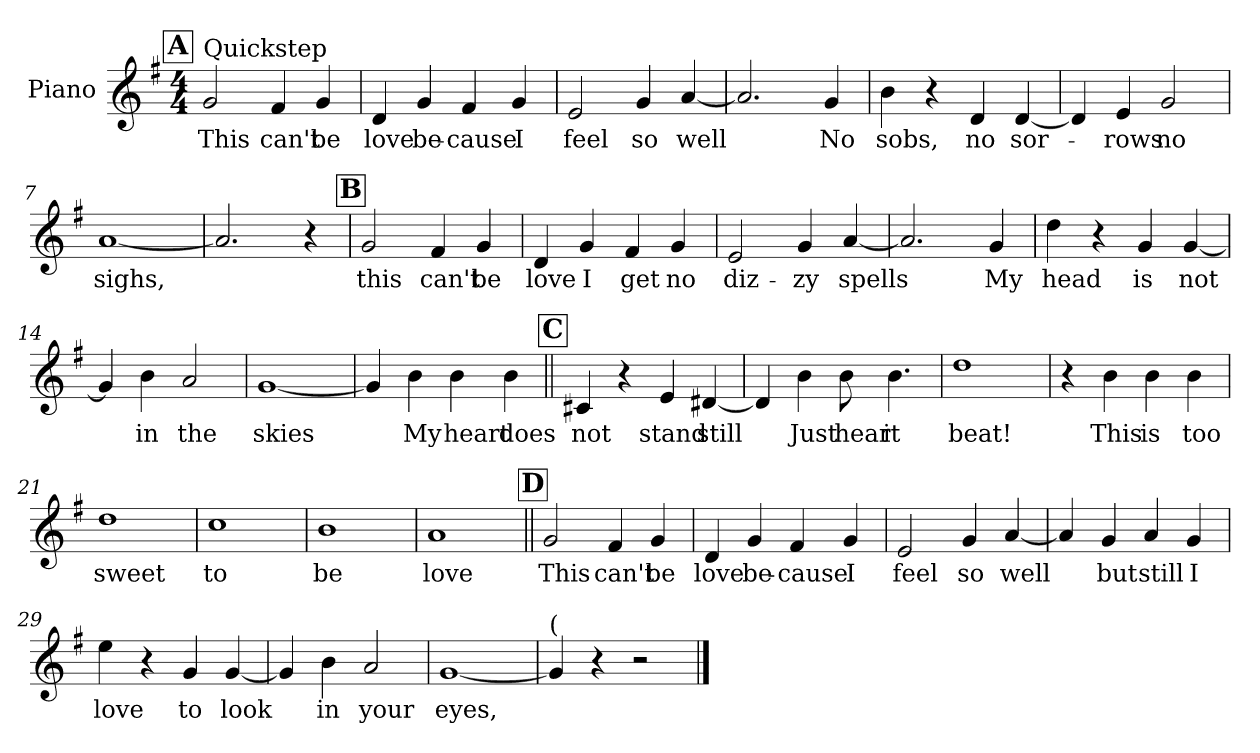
**kern	**text
*part1	*part1
*staff1	*staff1
*I"Piano	*
*I'Pno	*
*clefG2	*
*k[f#]	*
*G:	*
*M4/4	*
!!LO:REH:place=s1:a:t=A
=1	=1
!LO:TX:a:t=Quickstep	!
2g/	This
4f#/	can't
4g/	be
=2	=2
4d/	love
4g/	be-
4f#/	-cause
4g/	I
=3	=3
2e/	feel
4g/	so
[4a/	well
=4	=4
2.a/]	.
4g/	No
!!LO:LB:g=z
=5	=5
4b\	sobs,
4r	.
4d/	no
[4d/	sor-
=6	=6
4d/]	.
4e/	-rows
2g/	no
=7	=7
[1a	sighs,
=8	=8
2.a/]	.
4r	.
!!LO:LB:g=z
!!LO:REH:place=s1:a:t=B
=9	=9
2g/	this
4f#/	can't
4g/	be
=10	=10
4d/	love
4g/	I
4f#/	get
4g/	no
=11	=11
2e/	diz-
4g/	-zy
[4a/	spells
=12	=12
2.a/]	.
4g/	My
!!LO:LB:g=z
=13	=13
4dd\	head
4r	.
4g/	is
[4g/	not
=14	=14
4g/]	.
4b\	in
2a/	the
=15	=15
[1g	skies
=16	=16
4g/]	.
4b\	My
4b\	heart
4b\	does
!!LO:LB:g=z
!!LO:REH:place=s1:a:t=C
=17||	=17||
4c#X/	not
4r	.
4e/	stand
[4d#X/	still
=18	=18
4d#/]	.
4b\	Just
8b\	hear
4.b\	it
=19	=19
1dd	beat!
=20	=20
4r	.
4b\	This
4b\	is
4b\	too
!!LO:LB:g=z
=21	=21
1dd	sweet
=22	=22
1cc	to
=23	=23
1b	be
=24	=24
1a	love
!!LO:LB:g=z
!!LO:REH:place=s1:a:t=D
=25||	=25||
2g/	This
4f#/	can't
4g/	be
=26	=26
4d/	love
4g/	be-
4f#/	-cause
4g/	I
=27	=27
2e/	feel
4g/	so
[4a/	well
=28	=28
4a/]	.
4g/	but
4a/	still
4g/	I
!!LO:LB:g=z
=29	=29
4ee\	love
4r	.
4g/	to
[4g/	look
=30	=30
4g/]	.
4b\	in
2a/	your
=31	=31
[1g	eyes,
=32	=32
!LO:TX:a:t=(	!
4g/]	.
4r	.
2r	.
==	==
*-	*-
